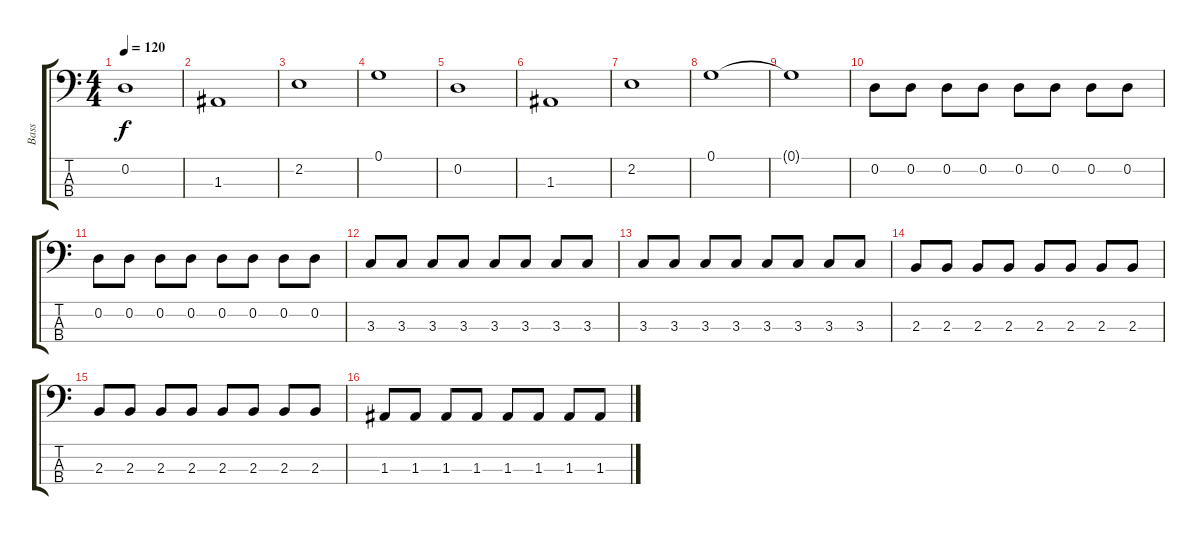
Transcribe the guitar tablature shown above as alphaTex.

\track ("Bass" "Bass") {instrument electricbassfinger}
\staff {score tabs}
\tuning (G2 D2 A1 E1) {hide}
\ts (4 4)
\tempo 120
\clef f4
\ks c
0.2.1{dy f} |
1.3.1 |
2.2.1 |
0.1.1 |
0.2.1 |
1.3.1 |
2.2.1 |
0.1.1 |
0.1{t}.1 |
0.2.8 0.2.8 0.2.8 0.2.8 0.2.8 0.2.8 0.2.8 0.2.8 |
0.2.8 0.2.8 0.2.8 0.2.8 0.2.8 0.2.8 0.2.8 0.2.8 |
3.3.8 3.3.8 3.3.8 3.3.8 3.3.8 3.3.8 3.3.8 3.3.8 |
3.3.8 3.3.8 3.3.8 3.3.8 3.3.8 3.3.8 3.3.8 3.3.8 |
2.3.8 2.3.8 2.3.8 2.3.8 2.3.8 2.3.8 2.3.8 2.3.8 |
2.3.8 2.3.8 2.3.8 2.3.8 2.3.8 2.3.8 2.3.8 2.3.8 |
1.3.8 1.3.8 1.3.8 1.3.8 1.3.8 1.3.8 1.3.8 1.3.8
